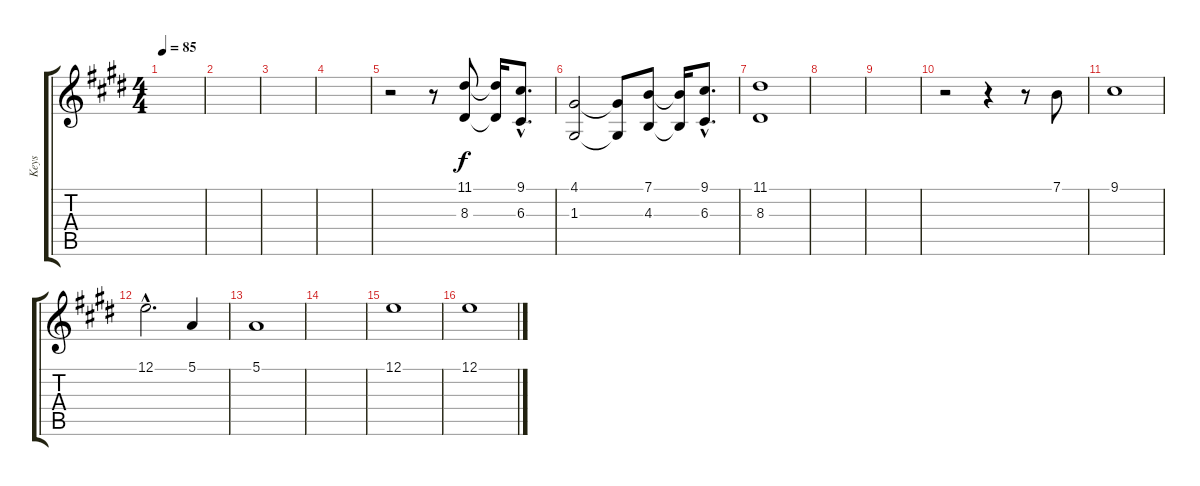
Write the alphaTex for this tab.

\track ("Keys" "Keys") {instrument vibraphone}
\staff {score tabs}
\tuning (E4 B3 G3 D3 A2 E2) {hide}
\ts (4 4)
\tempo 85
\clef g2
\ks e
|
|
|
|
r.2 r.8 (11.1 8.3).8 (11.1{t} 8.3{t}).16 (9.1{hac} 6.3{hac}).8{d} |
(4.1 1.3).2 (4.1{t} 1.3{t}).8 (7.1 4.3).8 (7.1{t} 4.3{t}).16 (9.1{hac} 6.3{hac}).8{d} |
(11.1 8.3).1 |
|
|
r.2 r.4 r.8 7.1.8 |
9.1.1 |
12.1{hac}.2{d} 5.1.4 |
5.1.1 |
|
12.1.1 |
12.1.1
